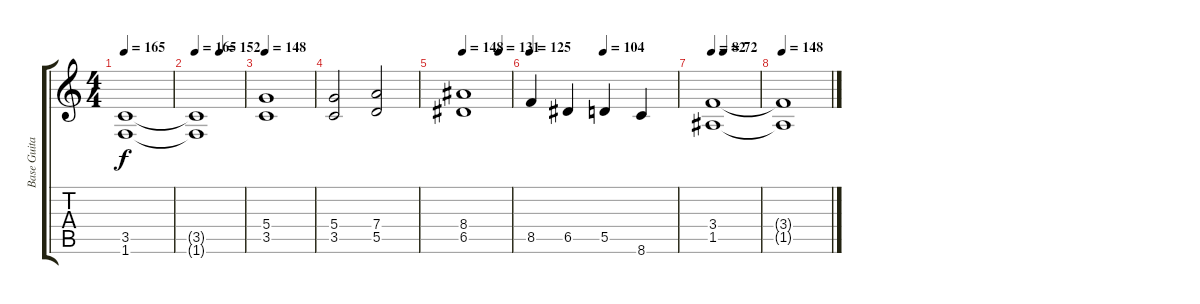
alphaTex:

\track ("Base Guitar" "Base Guita") {instrument distortionguitar}
\staff {score tabs}
\tuning (E4 B3 G3 D3 A2 E2) {hide}
\ts (4 4)
\tempo 165
\clef g2
\ks c
(3.5 1.6).1{dy f} |
\tempo 165
\tempo (152 0.5)
(3.5{t} 1.6{t}).1 |
\tempo 148
(5.4 3.5).1 |
(5.4 3.5).2 (7.4 5.5).2 |
\tempo 148
\tempo (131 0.75)
(8.4 6.5).1 |
\tempo 125
\tempo (104 0.5)
8.5.4 6.5.4 5.5.4 8.6.4 |
\tempo 82
\tempo (72 0.25)
(3.4 1.5).1 |
\tempo 148
(3.4{t} 1.5{t}).1
